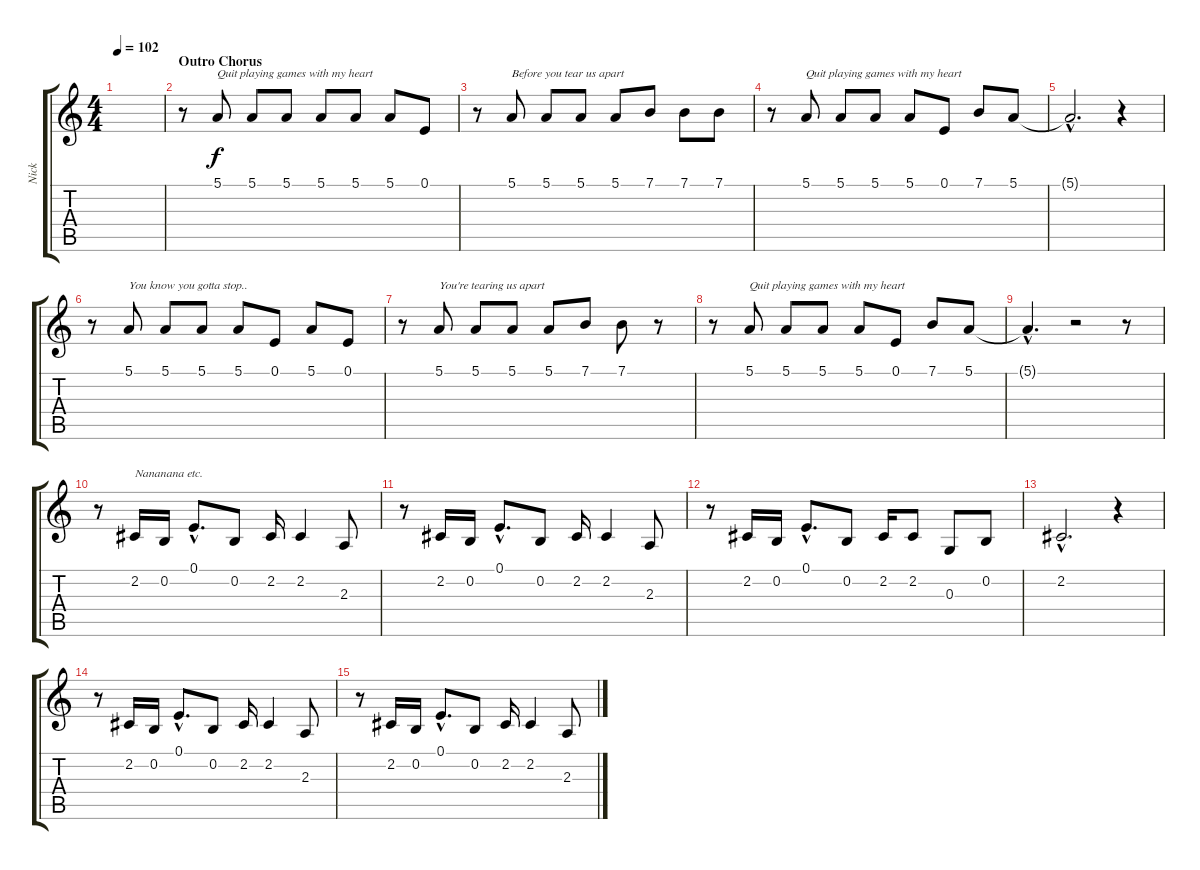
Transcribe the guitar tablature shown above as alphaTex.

\track ("Nick" "Nick") {instrument altosax}
\staff {score tabs}
\tuning (E4 B3 G3 D3 A2 E2) {hide}
\ts (4 4)
\tempo 102
\clef g2
\ks c
|
\section ("" "Outro Chorus")
r.8 5.1.8{txt "Quit playing games with my heart"} 5.1.8 5.1.8 5.1.8 5.1.8 5.1.8 0.1.8 |
r.8 5.1.8{txt "Before you tear us apart"} 5.1.8 5.1.8 5.1.8 7.1.8 7.1.8 7.1.8 |
r.8 5.1.8{txt "Quit playing games with my heart"} 5.1.8 5.1.8 5.1.8 0.1.8 7.1.8 5.1.8 |
5.1{hac t}.2{d} r.4 |
r.8 5.1.8{txt "You know you gotta stop.."} 5.1.8 5.1.8 5.1.8 0.1.8 5.1.8 0.1.8 |
r.8 5.1.8{txt "You're tearing us apart"} 5.1.8 5.1.8 5.1.8 7.1.8 7.1.8 r.8 |
r.8 5.1.8{txt "Quit playing games with my heart"} 5.1.8 5.1.8 5.1.8 0.1.8 7.1.8 5.1.8 |
5.1{hac t}.4{d} r.2 r.8 |
r.8 2.2.16{txt "Nananana etc."} 0.2.16 0.1{hac}.8{d} 0.2.8 2.2.16 2.2.4 2.3.8 |
r.8 2.2.16 0.2.16 0.1{hac}.8{d} 0.2.8 2.2.16 2.2.4 2.3.8 |
r.8 2.2.16 0.2.16 0.1{hac}.8{d} 0.2.8 2.2.16 2.2.8 0.3.8 0.2.8 |
2.2{hac}.2{d} r.4 |
r.8 2.2.16 0.2.16 0.1{hac}.8{d} 0.2.8 2.2.16 2.2.4 2.3.8 |
r.8 2.2.16 0.2.16 0.1{hac}.8{d} 0.2.8 2.2.16 2.2.4 2.3.8
